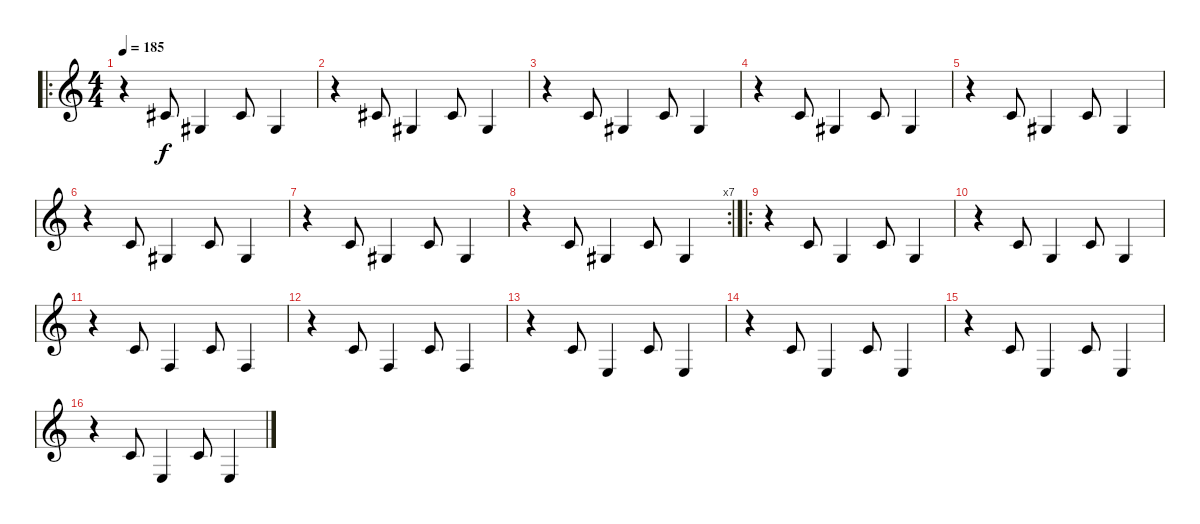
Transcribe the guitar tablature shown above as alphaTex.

\track (" " " ") {instrument brightacousticpiano}
\staff {score}
\tuning (E4 B3 G3 D3 A2 E2 B1) {hide}
\ro
\ts (4 4)
\tempo 185
\clef g2
\ks c
r.4{dy f} 6.3.8 6.4.4 6.3.8 6.4.4 |
r.4 6.3.8 6.4.4 6.3.8 6.4.4 |
r.4 1.2.8 6.4.4 1.2.8 6.4.4 |
r.4 1.2.8 6.4.4 5.3.8 6.4.4 |
r.4 1.2.8 6.4.4 1.2.8 6.4.4 |
r.4 1.2.8 6.4.4 5.3.8 6.4.4 |
r.4 1.2.8 6.4.4 1.2.8 6.4.4 |
\rc 7
r.4 1.2.8 6.4.4 5.3.8 6.4.4 |
\ro
r.4 1.2.8 0.3.4 1.2.8 0.3.4 |
r.4 1.2.8 0.3.4 1.2.8 0.3.4 |
r.4 1.2.8 3.4.4 1.2.8 3.4.4 |
r.4 1.2.8 3.4.4 1.2.8 3.4.4 |
r.4 1.2.8 2.4.4 1.2.8 2.4.4 |
r.4 1.2.8 2.4.4 1.2.8 2.4.4 |
r.4 1.2.8 2.4.4 1.2.8 2.4.4 |
r.4 1.2.8 2.4.4 1.2.8 2.4.4
